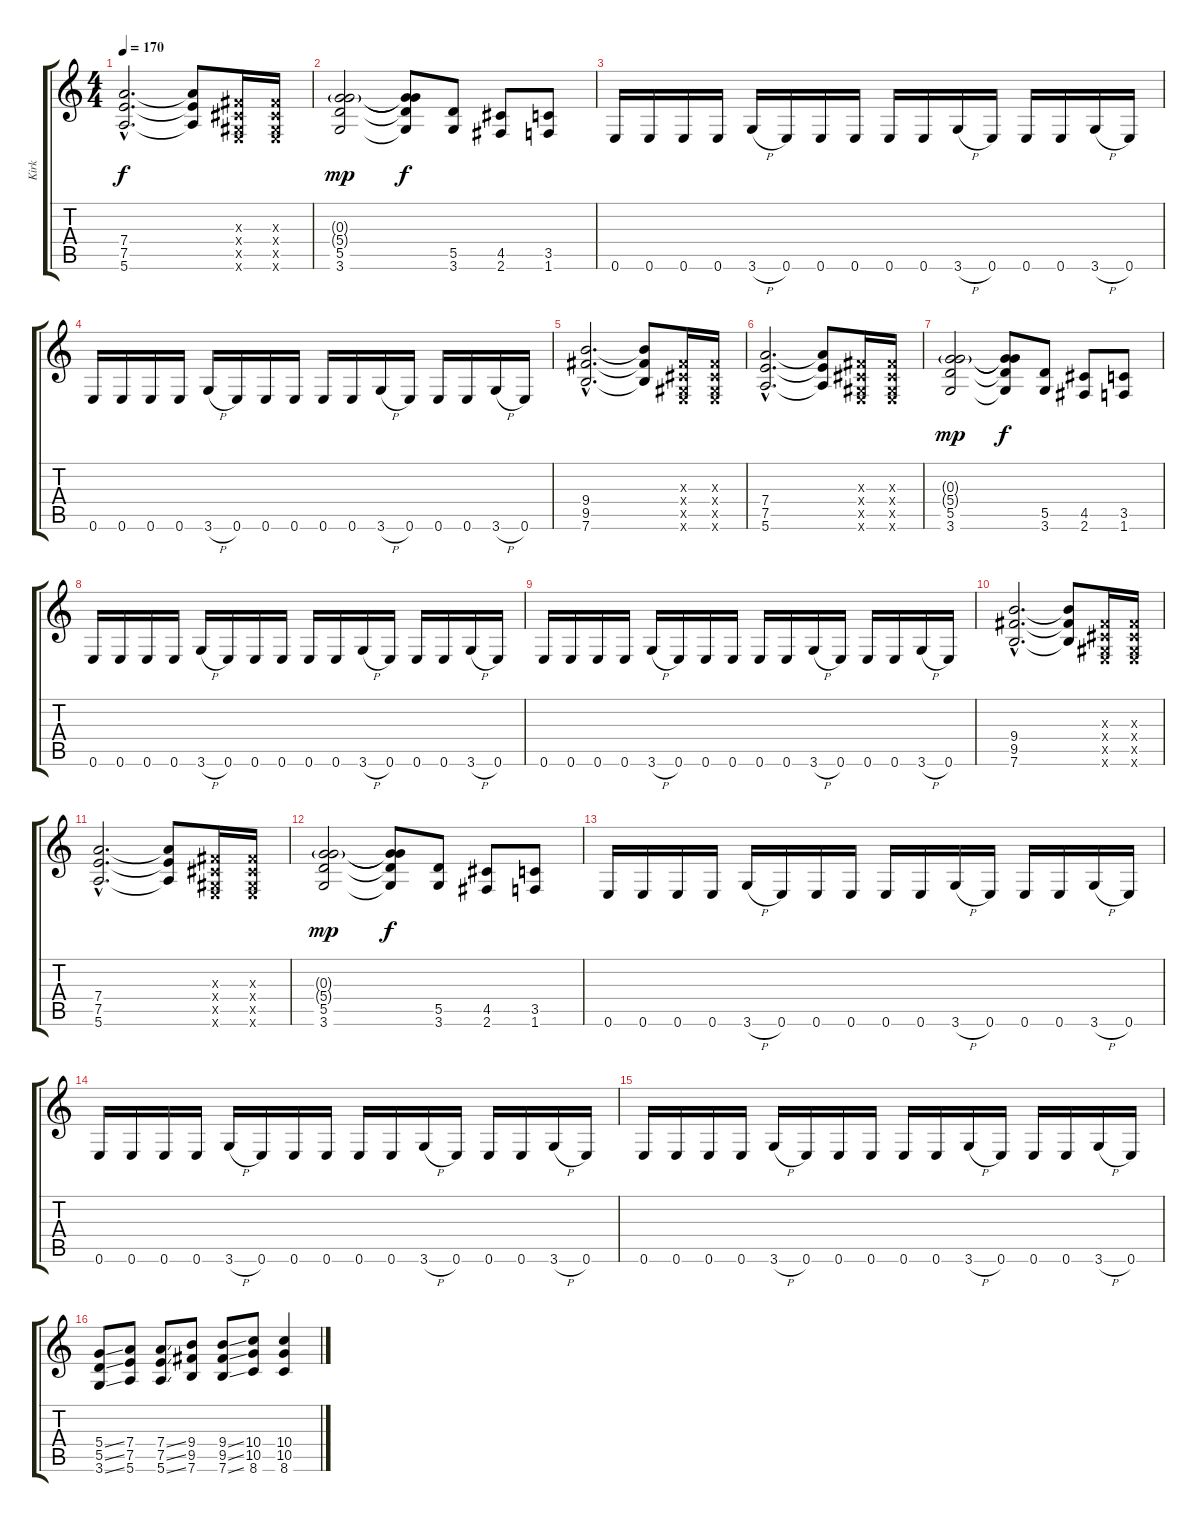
\track ("Kirk" "Kirk") {instrument distortionguitar}
\staff {score tabs}
\tuning (E4 B3 G3 D3 A2 E2) {hide}
\ts (4 4)
\tempo 170
\clef g2
\ks c
(7.4{hac} 7.5{hac} 5.6{hac}).2{d dy f} (7.4{t} 7.5{t} 5.6{t}).8 (-1.3{x} -1.4{x} -1.5{x} 0.6{x}).16 (-1.3{x} -1.4{x} -1.5{x} 0.6{x}).16 |
(0.3{g} 5.4{g} 5.5 3.6).2{dy mp} (0.3{t} 5.4{t} 5.5{t} 3.6{t}).8{dy f} (5.5 3.6).8 (4.5 2.6).8 (3.5 1.6).8 |
0.6.16 0.6.16 0.6.16 0.6.16 3.6{h}.16 0.6.16 0.6.16 0.6.16 0.6.16 0.6.16 3.6{h}.16 0.6.16 0.6.16 0.6.16 3.6{h}.16 0.6.16 |
0.6.16 0.6.16 0.6.16 0.6.16 3.6{h}.16 0.6.16 0.6.16 0.6.16 0.6.16 0.6.16 3.6{h}.16 0.6.16 0.6.16 0.6.16 3.6{h}.16 0.6.16 |
(9.4{hac} 9.5{hac} 7.6{hac}).2{d} (9.4{t} 9.5{t} 7.6{t}).8 (-1.3{x} -1.4{x} -1.5{x} 0.6{x}).16 (-1.3{x} -1.4{x} -1.5{x} 0.6{x}).16 |
(7.4{hac} 7.5{hac} 5.6{hac}).2{d} (7.4{t} 7.5{t} 5.6{t}).8 (-1.3{x} -1.4{x} -1.5{x} 0.6{x}).16 (-1.3{x} -1.4{x} -1.5{x} 0.6{x}).16 |
(0.3{g} 5.4{g} 5.5 3.6).2{dy mp} (0.3{t} 5.4{t} 5.5{t} 3.6{t}).8{dy f} (5.5 3.6).8 (4.5 2.6).8 (3.5 1.6).8 |
0.6.16 0.6.16 0.6.16 0.6.16 3.6{h}.16 0.6.16 0.6.16 0.6.16 0.6.16 0.6.16 3.6{h}.16 0.6.16 0.6.16 0.6.16 3.6{h}.16 0.6.16 |
0.6.16 0.6.16 0.6.16 0.6.16 3.6{h}.16 0.6.16 0.6.16 0.6.16 0.6.16 0.6.16 3.6{h}.16 0.6.16 0.6.16 0.6.16 3.6{h}.16 0.6.16 |
(9.4{hac} 9.5{hac} 7.6{hac}).2{d} (9.4{t} 9.5{t} 7.6{t}).8 (-1.3{x} -1.4{x} -1.5{x} 0.6{x}).16 (-1.3{x} -1.4{x} -1.5{x} 0.6{x}).16 |
(7.4{hac} 7.5{hac} 5.6{hac}).2{d} (7.4{t} 7.5{t} 5.6{t}).8 (-1.3{x} -1.4{x} -1.5{x} 0.6{x}).16 (-1.3{x} -1.4{x} -1.5{x} 0.6{x}).16 |
(0.3{g} 5.4{g} 5.5 3.6).2{dy mp} (0.3{t} 5.4{t} 5.5{t} 3.6{t}).8{dy f} (5.5 3.6).8 (4.5 2.6).8 (3.5 1.6).8 |
0.6.16 0.6.16 0.6.16 0.6.16 3.6{h}.16 0.6.16 0.6.16 0.6.16 0.6.16 0.6.16 3.6{h}.16 0.6.16 0.6.16 0.6.16 3.6{h}.16 0.6.16 |
0.6.16 0.6.16 0.6.16 0.6.16 3.6{h}.16 0.6.16 0.6.16 0.6.16 0.6.16 0.6.16 3.6{h}.16 0.6.16 0.6.16 0.6.16 3.6{h}.16 0.6.16 |
0.6.16 0.6.16 0.6.16 0.6.16 3.6{h}.16 0.6.16 0.6.16 0.6.16 0.6.16 0.6.16 3.6{h}.16 0.6.16 0.6.16 0.6.16 3.6{h}.16 0.6.16 |
(5.4{ss} 5.5{ss} 3.6{ss}).8 (7.4 7.5 5.6).8 (7.4{ss} 7.5{ss} 5.6{ss}).8 (9.4 9.5 7.6).8 (9.4{ss} 9.5{ss} 7.6{ss}).8 (10.4 10.5 8.6).8 (10.4{ss} 10.5{ss} 8.6{ss}).4
